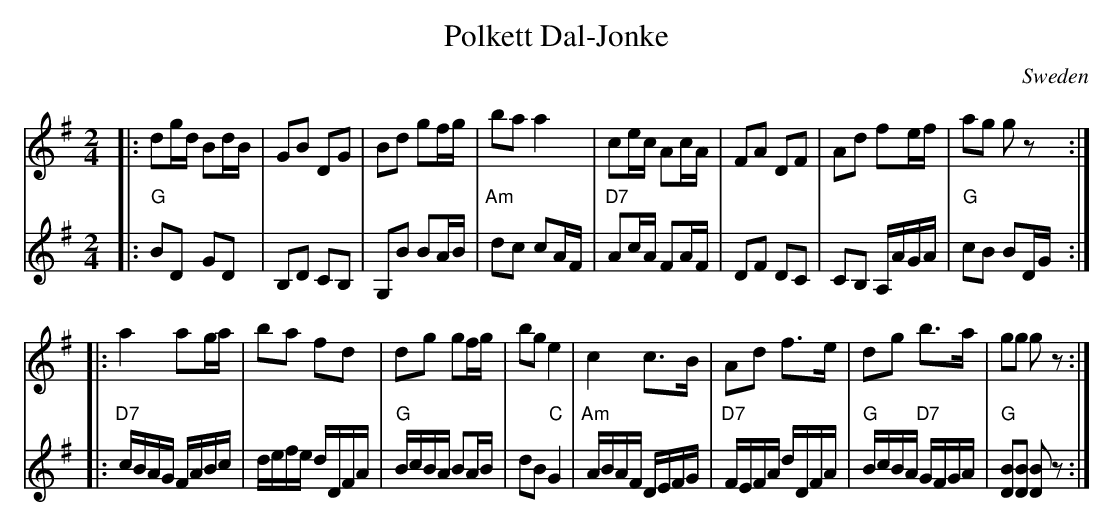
X:1
T: Polkett Dal-Jonke
O: Sweden
O: arr. Olof Lindgren
M: 2/4
L: 1/8
K: G
V: 1
|: dg/d/ Bd/B/ | GB DG | Bd gf/g/ | ba a2 \
| ce/c/ Ac/A/ | FA DF | Ad fe/f/ | ag gz :|
|: a2 ag/a/ | ba fd | dg gf/g/ | bg e2 \
| c2 c>B | Ad f>e | dg b>a | gg gz :|
V: 2
|: "G"BD GD | B,D CB, | G,B BA/B/ | "Am"dc cA/F/ \
| "D7"Ac/A/ FA/F/ | DF DC | CB, A,/A/G/A/ | "G"cB BD/G/ :|
|: "D7"c/B/A/G/ F/A/B/c/ | d/e/f/e/ d/D/F/A/ | "G"B/c/B/A/ BA/B/ | dB "C"G2 \
| "Am"A/B/A/F/ D/E/F/G/ | "D7"F/E/F/A/ d/D/F/A/ | "G"B/c/B/A/ "D7"G/F/G/A/ | "G"[BD][BD] [BD]z :|
